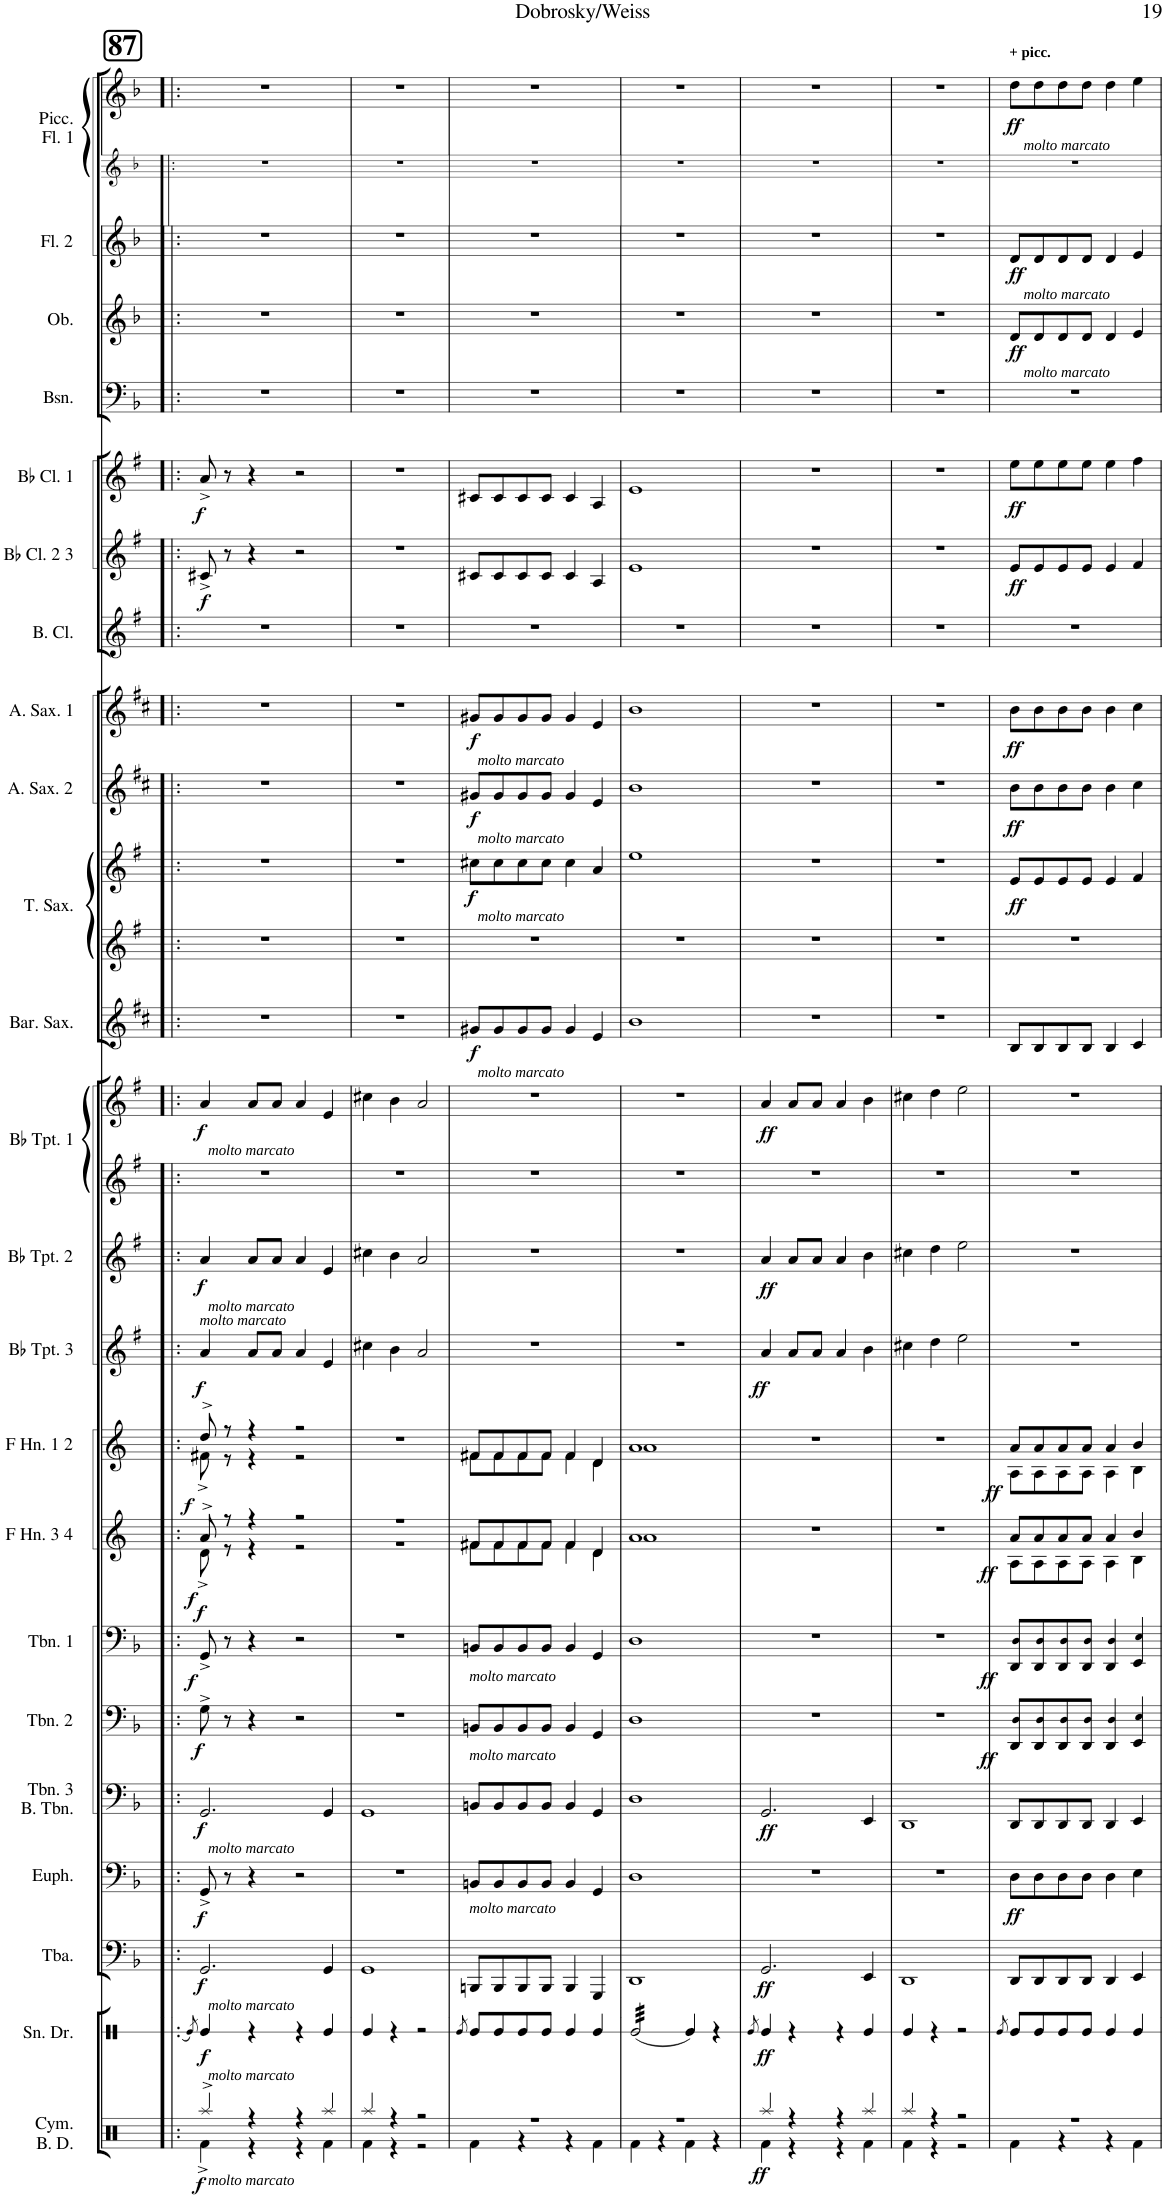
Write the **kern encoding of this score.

**kern	**dynam	**kern	**dynam	**kern	**dynam	**kern	**dynam	**kern	**dynam	**kern	**dynam	**kern	**dynam	**kern	**dynam	**kern	**dynam	**kern	**dynam	**kern	**dynam	**kern	**dynam	**kern	**dynam	**kern	**dynam	**kern	**dynam	**kern	**dynam	**kern	**dynam	**kern	**dynam	**kern	**dynam
*part19	*part19	*part18	*part18	*part17	*part17	*part16	*part16	*part15	*part15	*part14	*part14	*part13	*part13	*part12	*part12	*part11	*part11	*part10	*part10	*part9	*part9	*part8	*part8	*part7	*part7	*part6	*part6	*part5	*part5	*part4	*part4	*part3	*part3	*part2	*part2	*part1	*part1
*staff19	*staff19	*staff18	*staff18	*staff17	*staff17	*staff16	*staff16	*staff15	*staff15	*staff14	*staff14	*staff13	*staff13	*staff12	*staff12	*staff11	*staff11	*staff10	*staff10	*staff9	*staff9	*staff8	*staff8	*staff7	*staff7	*staff6	*staff6	*staff5	*staff5	*staff4	*staff4	*staff3	*staff3	*staff2	*staff2	*staff1	*staff1
*I"Tuba	*	*I"Euphonium	*	*I"Trombone 3 Bass Trombone	*	*I"Trombone 2	*	*I"Trombone 1	*	*I"F Horn 3 &amp; 4	*	*I"F Horn 1 &amp; 2	*	*I"Bb Trumpet 3	*	*I"Bb Trumpet 2	*	*I"Bb Trumpet 1	*	*I"Baritone Saxophone	*	*I"Tenor Saxophone	*	*I"Alto Saxophone 2	*	*I"Alto Saxophone 1	*	*I"Bb Clarinet 2 &amp; 3	*	*I"Bb Clarinet 1	*	*I"Oboe	*	*I"Flute 2	*	*I"Piccolo Flute 1	*
*I'Tba.	*	*I'Euph.	*	*I'Tbn. 3 B. Tbn.	*	*I'Tbn. 2	*	*I'Tbn. 1	*	*I'F Hn. 3 4	*	*I'F Hn. 1 2	*	*I'Bb Tpt. 3	*	*I'Bb Tpt. 2	*	*I'Bb Tpt. 1	*	*I'Bar. Sax.	*	*I'T. Sax.	*	*I'A. Sax. 2	*	*I'A. Sax. 1	*	*I'Bb Cl. 2 3	*	*I'Bb Cl. 1	*	*I'Ob.	*	*I'Fl. 2	*	*I'Picc. Fl. 1	*
!!LO:PB:g=z
*clefF4	*	*clefF4	*	*clefF4	*	*clefF4	*	*clefF4	*	*clefG2	*	*clefG2	*	*clefG2	*	*clefG2	*	*clefG2	*	*clefG2	*	*clefG2	*	*clefG2	*	*clefG2	*	*clefG2	*	*clefG2	*	*clefG2	*	*clefG2	*	*clefG2	*
*	*	*	*	*	*	*	*	*	*	*Trd4c7	*	*Trd4c7	*	*Trd1c2	*	*Trd1c2	*	*Trd1c2	*	*Trd12c21	*	*Trd8c14	*	*Trd5c9	*	*Trd5c9	*	*Trd1c2	*	*Trd1c2	*	*	*	*	*	*	*
*k[b-]	*	*k[b-]	*	*k[b-]	*	*k[b-]	*	*k[b-]	*	*k[]	*	*k[]	*	*k[f#]	*	*k[f#]	*	*k[f#]	*	*k[f#c#]	*	*k[f#]	*	*k[f#c#]	*	*k[f#c#]	*	*k[f#]	*	*k[f#]	*	*k[b-]	*	*k[b-]	*	*k[b-]	*
*M4/4	*	*M4/4	*	*M4/4	*	*M4/4	*	*M4/4	*	*M4/4	*	*M4/4	*	*M4/4	*	*M4/4	*	*M4/4	*	*M4/4	*	*M4/4	*	*M4/4	*	*M4/4	*	*M4/4	*	*M4/4	*	*M4/4	*	*M4/4	*	*M4/4	*
*met(c|)	*	*met(c|)	*	*met(c|)	*	*met(c|)	*	*met(c|)	*	*met(c|)	*	*met(c|)	*	*met(c|)	*	*met(c|)	*	*met(c|)	*	*met(c|)	*	*met(c|)	*	*met(c|)	*	*met(c|)	*	*met(c|)	*	*met(c|)	*	*met(c|)	*	*met(c|)	*	*met(c|)	*
!!LO:REH:place=s1:a:B:cj:fs=14:t=87
=87!|:	=87!|:	=87!|:	=87!|:	=87!|:	=87!|:	=87!|:	=87!|:	=87!|:	=87!|:	=87!|:	=87!|:	=87!|:	=87!|:	=87!|:	=87!|:	=87!|:	=87!|:	=87!|:	=87!|:	=87!|:	=87!|:	=87!|:	=87!|:	=87!|:	=87!|:	=87!|:	=87!|:	=87!|:	=87!|:	=87!|:	=87!|:	=87!|:	=87!|:	=87!|:	=87!|:	=87!|:	=87!|:
*	*	*	*	*	*	*	*	*	*	*^	*	*^	*	*	*	*	*	*	*	*	*	*	*	*	*	*	*	*	*	*	*	*	*	*	*	*	*
!	!	!	!	!	!	!	!	!	!	!	!	!	!	!	!	!	!	!	!	!LO:TX:b:i:t=molto marcato	!	!	!	!	!	!	!	!	!	!	!	!	!	!	!	!	!	!	!
!	!	!	!	!	!	!	!	!	!	!	!	!	!	!	!	!	!	!LO:TX:b:i:t=molto marcato	!	!	!	!	!	!	!	!	!	!	!	!	!	!	!	!	!	!	!	!	!
!	!	!	!	!	!	!	!	!	!	!	!	!	!	!	!	!LO:TX:a:i:t=molto marcato	!	!	!	!	!	!	!	!	!	!	!	!	!	!	!	!	!	!	!	!	!	!	!
!	!	!	!	!LO:TX:b:i:t=molto marcato	!	!	!	!	!	!	!	!	!	!	!	!	!	!	!	!	!	!	!	!	!	!	!	!	!	!	!	!	!	!	!	!	!	!	!
!LO:TX:b:i:t=molto marcato	!	!	!	!	!	!	!	!	!	!	!	!	!	!	!	!	!	!	!	!	!	!	!	!	!	!	!	!	!	!	!	!	!	!	!	!	!	!	!
!	!LO:DY:b	!	!LO:DY:b	!	!LO:DY:b	!	!LO:DY:b	!	!LO:DY:b	!	!	!LO:DY:b	!	!	!	!	!	!	!	!	!	!	!	!	!	!	!	!	!	!	!	!	!	!	!	!	!	!	!
!	!	!	!	!	!	!	!	!	!	!	!	!LO:DY:n=1:b	!	!	!LO:DY:b	!	!LO:DY:b	!	!LO:DY:b	!	!LO:DY:b	!	!	!	!	!	!	!	!	!	!LO:DY:b	!	!LO:DY:b	!	!	!	!	!	!
2.GG/	f	8GG^/	f	2.GG/	f	8G^\	f	8GG^/	f	8a^/	8d^\	f f	8dd^/	8f#X^\	f	4a/	f	4a/	f	4a/	f	1r	.	1r	.	1r	.	1r	.	8c#X^/	f	8a^/	f	1r	.	1r	.	1r	.
.	.	8r	.	.	.	8r	.	8r	.	8r	8r	.	8r	8r	.	.	.	.	.	.	.	.	.	.	.	.	.	.	.	8r	.	8r	.	.	.	.	.	.	.
.	.	4r	.	.	.	4r	.	4r	.	4r	4r	.	4r	4r	.	8a/L	.	8a/L	.	8a/L	.	.	.	.	.	.	.	.	.	4r	.	4r	.	.	.	.	.	.	.
.	.	.	.	.	.	.	.	.	.	.	.	.	.	.	.	8a/J	.	8a/J	.	8a/J	.	.	.	.	.	.	.	.	.	.	.	.	.	.	.	.	.	.	.
.	.	2r	.	.	.	2r	.	2r	.	2r	2r	.	2r	2r	.	4a/	.	4a/	.	4a/	.	.	.	.	.	.	.	.	.	2r	.	2r	.	.	.	.	.	.	.
4GG/	.	.	.	4GG/	.	.	.	.	.	.	.	.	.	.	.	4e/	.	4e/	.	4e/	.	.	.	.	.	.	.	.	.	.	.	.	.	.	.	.	.	.	.
*	*	*	*	*	*	*	*	*	*	*	*	*	*v	*v	*	*	*	*	*	*	*	*	*	*	*	*	*	*	*	*	*	*	*	*	*	*	*	*	*
=88	=88	=88	=88	=88	=88	=88	=88	=88	=88	=88	=88	=88	=88	=88	=88	=88	=88	=88	=88	=88	=88	=88	=88	=88	=88	=88	=88	=88	=88	=88	=88	=88	=88	=88	=88	=88	=88	=88
1GG	.	1r	.	1GG	.	1r	.	1r	.	1r	1r	.	1r	.	4cc#X\	.	4cc#X\	.	4cc#X\	.	1r	.	1r	.	1r	.	1r	.	1r	.	1r	.	1r	.	1r	.	1r	.
.	.	.	.	.	.	.	.	.	.	.	.	.	.	.	4b\	.	4b\	.	4b\	.	.	.	.	.	.	.	.	.	.	.	.	.	.	.	.	.	.	.
.	.	.	.	.	.	.	.	.	.	.	.	.	.	.	2a/	.	2a/	.	2a/	.	.	.	.	.	.	.	.	.	.	.	.	.	.	.	.	.	.	.
=89	=89	=89	=89	=89	=89	=89	=89	=89	=89	=89	=89	=89	=89	=89	=89	=89	=89	=89	=89	=89	=89	=89	=89	=89	=89	=89	=89	=89	=89	=89	=89	=89	=89	=89	=89	=89	=89	=89
*	*	*	*	*	*	*	*	*	*	*	*	*	*^	*	*	*	*	*	*	*	*	*	*	*	*	*	*	*	*	*	*	*	*	*	*	*	*	*
!	!	!	!	!	!	!	!	!	!	!	!	!	!	!	!	!	!	!	!	!	!	!	!	!	!	!	!	!LO:TX:b:i:t=molto marcato	!	!	!	!	!	!	!	!	!	!	!
!	!	!	!	!	!	!	!	!	!	!	!	!	!	!	!	!	!	!	!	!	!	!	!	!	!	!LO:TX:b:i:t=molto marcato	!	!	!	!	!	!	!	!	!	!	!	!	!
!	!	!	!	!	!	!	!	!	!	!	!	!	!	!	!	!	!	!	!	!	!	!	!	!LO:TX:b:i:t=molto marcato	!	!	!	!	!	!	!	!	!	!	!	!	!	!	!
!	!	!	!	!	!	!	!	!	!	!	!	!	!	!	!	!	!	!	!	!	!	!LO:TX:b:i:t=molto marcato	!	!	!	!	!	!	!	!	!	!	!	!	!	!	!	!	!
!	!	!	!	!	!	!	!	!LO:TX:b:i:t=molto marcato	!	!	!	!	!	!	!	!	!	!	!	!	!	!	!	!	!	!	!	!	!	!	!	!	!	!	!	!	!	!	!
!	!	!	!	!	!	!LO:TX:b:i:t=molto marcato	!	!	!	!	!	!	!	!	!	!	!	!	!	!	!	!	!	!	!	!	!	!	!	!	!	!	!	!	!	!	!	!	!
!	!	!LO:TX:b:i:t=molto marcato	!	!	!	!	!	!	!	!	!	!	!	!	!	!	!	!	!	!	!	!	!	!	!	!	!	!	!	!	!	!	!	!	!	!	!	!	!
!	!	!	!	!	!	!	!	!	!	!	!	!	!	!	!	!	!	!	!	!	!	!	!LO:DY:b	!	!LO:DY:b	!	!LO:DY:b	!	!LO:DY:b	!	!	!	!	!	!	!	!	!	!
8BBBn/L	.	8BBn/L	.	8BBn/L	.	8BBn/L	.	8BBn/L	.	8f#X/L	8f#\L	.	8f#X/L	8f#\L	.	1r	.	1r	.	1r	.	8g#X/L	f	8cc#X\L	f	8g#X/L	f	8g#X/L	f	8c#X/L	.	8c#X/L	.	1r	.	1r	.	1r	.
8BBB/	.	8BB/	.	8BB/	.	8BB/	.	8BB/	.	8f#/	8f#\	.	8f#/	8f#\	.	.	.	.	.	.	.	8g#/	.	8cc#\	.	8g#/	.	8g#/	.	8c#/	.	8c#/	.	.	.	.	.	.	.
8BBB/	.	8BB/	.	8BB/	.	8BB/	.	8BB/	.	8f#/	8f#\	.	8f#/	8f#\	.	.	.	.	.	.	.	8g#/	.	8cc#\	.	8g#/	.	8g#/	.	8c#/	.	8c#/	.	.	.	.	.	.	.
8BBB/J	.	8BB/J	.	8BB/J	.	8BB/J	.	8BB/J	.	8f#/J	8f#\J	.	8f#/J	8f#\J	.	.	.	.	.	.	.	8g#/J	.	8cc#\J	.	8g#/J	.	8g#/J	.	8c#/J	.	8c#/J	.	.	.	.	.	.	.
4BBB/	.	4BB/	.	4BB/	.	4BB/	.	4BB/	.	4f#/	4f#\	.	4f#/	4f#\	.	.	.	.	.	.	.	4g#/	.	4cc#\	.	4g#/	.	4g#/	.	4c#/	.	4c#/	.	.	.	.	.	.	.
4GGG/	.	4GG/	.	4GG/	.	4GG/	.	4GG/	.	4d/	4d\	.	4d/	4d\	.	.	.	.	.	.	.	4e/	.	4a/	.	4e/	.	4e/	.	4A/	.	4A/	.	.	.	.	.	.	.
=90	=90	=90	=90	=90	=90	=90	=90	=90	=90	=90	=90	=90	=90	=90	=90	=90	=90	=90	=90	=90	=90	=90	=90	=90	=90	=90	=90	=90	=90	=90	=90	=90	=90	=90	=90	=90	=90	=90	=90
1DD	.	1D	.	1D	.	1D	.	1D	.	1a	1a	.	1a	1a	.	1r	.	1r	.	1r	.	1b	.	1ee	.	1b	.	1b	.	1e	.	1e	.	1r	.	1r	.	1r	.
=91	=91	=91	=91	=91	=91	=91	=91	=91	=91	=91	=91	=91	=91	=91	=91	=91	=91	=91	=91	=91	=91	=91	=91	=91	=91	=91	=91	=91	=91	=91	=91	=91	=91	=91	=91	=91	=91	=91	=91
!	!LO:DY:b	!	!	!	!LO:DY:b	!	!	!	!	!	!	!	!	!	!	!	!LO:DY:b	!	!LO:DY:b	!	!LO:DY:b	!	!	!	!	!	!	!	!	!	!	!	!	!	!	!	!	!	!
*	*	*	*	*	*	*	*	*	*	*v	*v	*	*	*	*	*	*	*	*	*	*	*	*	*	*	*	*	*	*	*	*	*	*	*	*	*	*	*	*
*	*	*	*	*	*	*	*	*	*	*	*	*v	*v	*	*	*	*	*	*	*	*	*	*	*	*	*	*	*	*	*	*	*	*	*	*	*	*	*
2.GG/	ff	1r	.	2.GG/	ff	1r	.	1r	.	1r	.	1r	.	4a/	ff	4a/	ff	4a/	ff	1r	.	1r	.	1r	.	1r	.	1r	.	1r	.	1r	.	1r	.	1r	.
.	.	.	.	.	.	.	.	.	.	.	.	.	.	8a/L	.	8a/L	.	8a/L	.	.	.	.	.	.	.	.	.	.	.	.	.	.	.	.	.	.	.
.	.	.	.	.	.	.	.	.	.	.	.	.	.	8a/J	.	8a/J	.	8a/J	.	.	.	.	.	.	.	.	.	.	.	.	.	.	.	.	.	.	.
.	.	.	.	.	.	.	.	.	.	.	.	.	.	4a/	.	4a/	.	4a/	.	.	.	.	.	.	.	.	.	.	.	.	.	.	.	.	.	.	.
4EE/	.	.	.	4EE/	.	.	.	.	.	.	.	.	.	4b\	.	4b\	.	4b\	.	.	.	.	.	.	.	.	.	.	.	.	.	.	.	.	.	.	.
=92	=92	=92	=92	=92	=92	=92	=92	=92	=92	=92	=92	=92	=92	=92	=92	=92	=92	=92	=92	=92	=92	=92	=92	=92	=92	=92	=92	=92	=92	=92	=92	=92	=92	=92	=92	=92	=92
1DD	.	1r	.	1DD	.	1r	.	1r	.	1r	.	1r	.	4cc#X\	.	4cc#X\	.	4cc#X\	.	1r	.	1r	.	1r	.	1r	.	1r	.	1r	.	1r	.	1r	.	1r	.
.	.	.	.	.	.	.	.	.	.	.	.	.	.	4dd\	.	4dd\	.	4dd\	.	.	.	.	.	.	.	.	.	.	.	.	.	.	.	.	.	.	.
.	.	.	.	.	.	.	.	.	.	.	.	.	.	2ee\	.	2ee\	.	2ee\	.	.	.	.	.	.	.	.	.	.	.	.	.	.	.	.	.	.	.
=93	=93	=93	=93	=93	=93	=93	=93	=93	=93	=93	=93	=93	=93	=93	=93	=93	=93	=93	=93	=93	=93	=93	=93	=93	=93	=93	=93	=93	=93	=93	=93	=93	=93	=93	=93	=93	=93
*	*	*	*	*	*	*	*	*	*	*^	*	*^	*	*	*	*	*	*	*	*	*	*	*	*	*	*	*	*	*	*	*	*	*	*	*	*	*
!	!	!	!	!	!	!	!	!	!	!	!	!	!	!	!	!	!	!	!	!	!	!	!	!	!	!	!	!	!	!	!	!	!	!	!	!	!	!LO:TX:a:B:t=+ picc.	!
!	!	!	!	!	!	!	!	!	!	!	!	!	!	!	!	!	!	!	!	!	!	!	!	!	!	!	!	!	!	!	!	!	!	!	!	!	!	!LO:TX:b:i:t=molto marcato	!
!	!	!	!	!	!	!	!	!	!	!	!	!	!	!	!	!	!	!	!	!	!	!	!	!	!	!	!	!	!	!	!	!	!	!	!	!LO:TX:b:i:t=molto marcato	!	!	!
!	!	!	!	!	!	!	!	!	!	!	!	!	!	!	!	!	!	!	!	!	!	!	!	!	!	!	!	!	!	!	!	!	!	!LO:TX:b:i:t=molto marcato	!	!	!	!	!
!	!	!	!LO:DY:b	!	!	!	!LO:DY:b	!	!LO:DY:b	!	!	!LO:DY:b	!	!	!LO:DY:b	!	!	!	!	!	!	!	!	!	!LO:DY:b	!	!LO:DY:b	!	!LO:DY:b	!	!LO:DY:b	!	!LO:DY:b	!	!LO:DY:b	!	!LO:DY:b	!	!LO:DY:b
8DD/L	.	8D\L	ff	8DD/L	.	8DD/ 8D!/L	ff	8DD/ 8D!/L	ff	8a/L	8A\L	ff	8a/L	8A\L	ff	1r	.	1r	.	1r	.	8B/L	.	8e/L	ff	8b\L	ff	8b\L	ff	8e/L	ff	8ee\L	ff	8d/L	ff	8d/L	ff	8dd\L	ff
8DD/	.	8D\	.	8DD/	.	8DD/ 8D!/	.	8DD/ 8D!/	.	8a/	8A\	.	8a/	8A\	.	.	.	.	.	.	.	8B/	.	8e/	.	8b\	.	8b\	.	8e/	.	8ee\	.	8d/	.	8d/	.	8dd\	.
8DD/	.	8D\	.	8DD/	.	8DD/ 8D!/	.	8DD/ 8D!/	.	8a/	8A\	.	8a/	8A\	.	.	.	.	.	.	.	8B/	.	8e/	.	8b\	.	8b\	.	8e/	.	8ee\	.	8d/	.	8d/	.	8dd\	.
8DD/J	.	8D\J	.	8DD/J	.	8DD/ 8D!/J	.	8DD/ 8D!/J	.	8a/J	8A\J	.	8a/J	8A\J	.	.	.	.	.	.	.	8B/J	.	8e/J	.	8b\J	.	8b\J	.	8e/J	.	8ee\J	.	8d/J	.	8d/J	.	8dd\J	.
4DD/	.	4D\	.	4DD/	.	4DD/ 4D!/	.	4DD/ 4D!/	.	4a/	4A\	.	4a/	4A\	.	.	.	.	.	.	.	4B/	.	4e/	.	4b\	.	4b\	.	4e/	.	4ee\	.	4d/	.	4d/	.	4dd\	.
4EE/	.	4E\	.	4EE/	.	4EE/ 4E!/	.	4EE/ 4E!/	.	4b/	4B\	.	4b/	4B\	.	.	.	.	.	.	.	4c#/	.	4f#/	.	4cc#\	.	4cc#\	.	4f#/	.	4ff#\	.	4e/	.	4e/	.	4ee\	.
*	*	*	*	*	*	*	*	*	*	*v	*v	*	*	*	*	*	*	*	*	*	*	*	*	*	*	*	*	*	*	*	*	*	*	*	*	*	*	*	*
*	*	*	*	*	*	*	*	*	*	*	*	*v	*v	*	*	*	*	*	*	*	*	*	*	*	*	*	*	*	*	*	*	*	*	*	*	*	*	*
=	=	=	=	=	=	=	=	=	=	=	=	=	=	=	=	=	=	=	=	=	=	=	=	=	=	=	=	=	=	=	=	=	=	=	=	=	=
*-	*-	*-	*-	*-	*-	*-	*-	*-	*-	*-	*-	*-	*-	*-	*-	*-	*-	*-	*-	*-	*-	*-	*-	*-	*-	*-	*-	*-	*-	*-	*-	*-	*-	*-	*-	*-	*-
